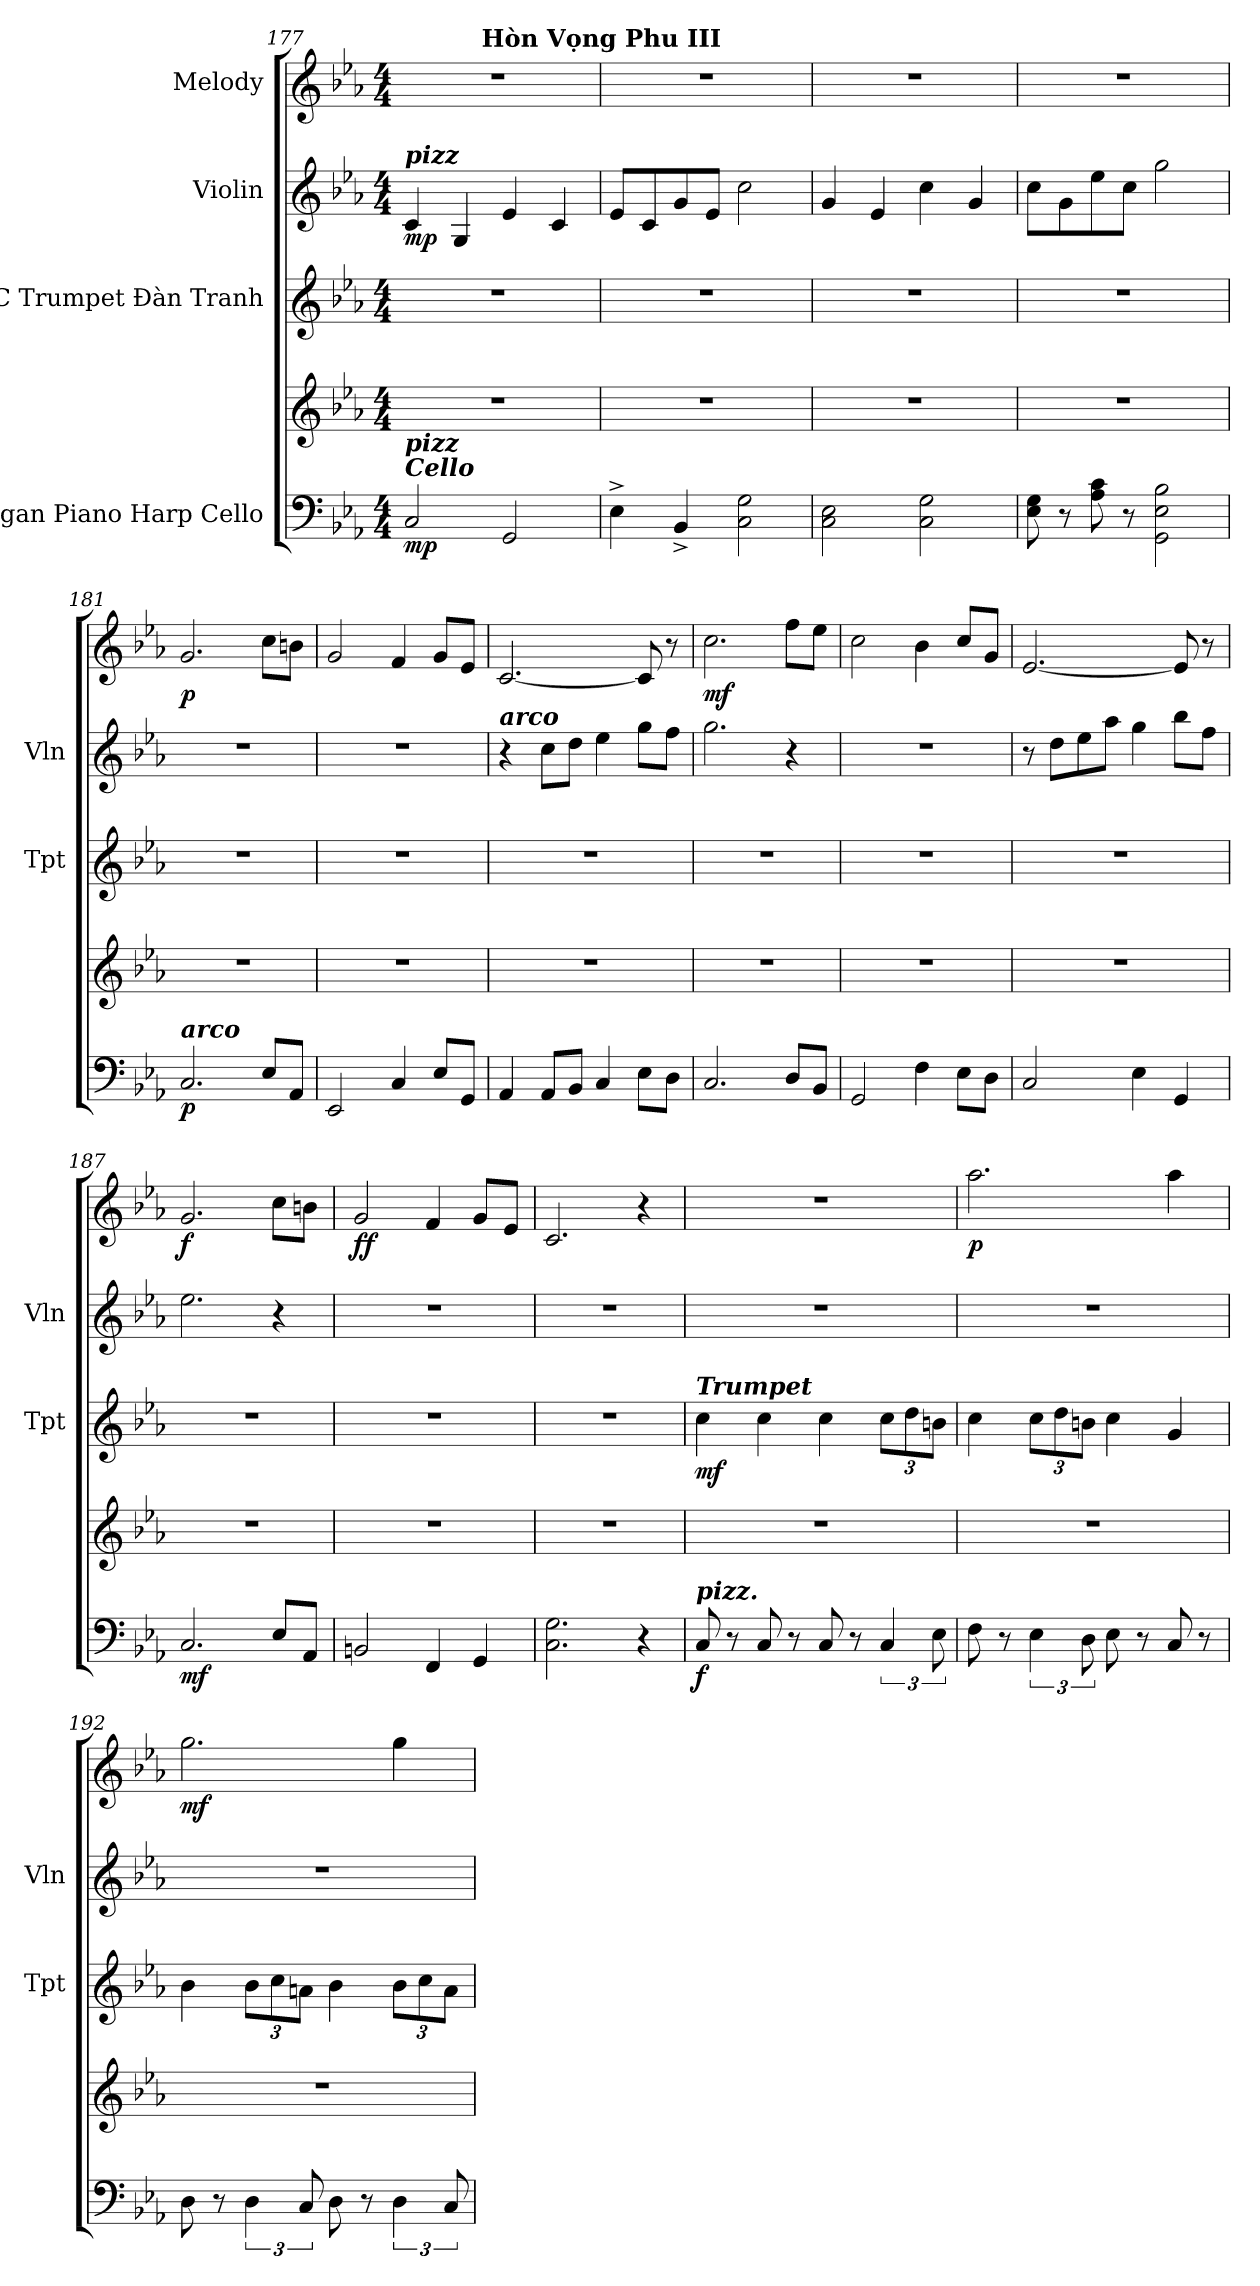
**kern	**kern	**dynam	**kern	**dynam	**kern	**dynam	**kern	**dynam
*part4	*part4	*part4	*part3	*part3	*part2	*part2	*part1	*part1
*staff5	*staff4	*staff4/5	*staff3	*staff3	*staff2	*staff2	*staff1	*staff1
*I"Organ Piano Harp Cello	*	*	*I"C Trumpet Đàn Tranh	*	*I"Violin	*	*I"Melody	*
*	*	*	*I'Tpt	*	*I'Vln	*	*	*
!!LO:PB:g=z
*clefF4	*clefG2	*	*clefG2	*	*clefG2	*	*clefG2	*
*k[b-e-a-]	*k[b-e-a-]	*	*k[b-e-a-]	*	*k[b-e-a-]	*	*k[b-e-a-]	*
*M4/4	*M4/4	*	*M4/4	*	*M4/4	*	*M4/4	*
*MM80	*MM80	*	*MM80	*	*MM80	*	*MM80	*
=177	=177	=177	=177	=177	=177	=177	=177	=177
!	!	!	!	!	!LO:TX:a:Bi:t=pizz	!	!	!
!LO:TX:a:Bi:t=Cello	!	!	!	!	!	!	!	!
!LO:TX:a:Bi:t=pizz	!	!	!	!	!	!	!	!
!	!	!LO:DY:b=2	!	!	!	!LO:DY:b	!	!
2C/	1r	mp	1r	.	4c/	mp	1r	.
.	.	.	.	.	4G/	.	.	.
2GG/	.	.	.	.	4e-/	.	.	.
.	.	.	.	.	4c/	.	.	.
!!LO:REH:place=s1:a:enc=none:fs=24:t=Hòn Vọng Phu III
=178	=178	=178	=178	=178	=178	=178	=178	=178
4E-^\	1r	.	1r	.	8e-/L	.	1r	.
.	.	.	.	.	8c/	.	.	.
4BB-^/	.	.	.	.	8g/	.	.	.
.	.	.	.	.	8e-/J	.	.	.
2C\ 2G\	.	.	.	.	2cc\	.	.	.
=179	=179	=179	=179	=179	=179	=179	=179	=179
2C\ 2E-\	1r	.	1r	.	4g/	.	1r	.
.	.	.	.	.	4e-/	.	.	.
2C\ 2G\	.	.	.	.	4cc\	.	.	.
.	.	.	.	.	4g/	.	.	.
=180	=180	=180	=180	=180	=180	=180	=180	=180
8E-\ 8G\	1r	.	1r	.	8cc\L	.	1r	.
8r	.	.	.	.	8g\	.	.	.
8A-\ 8c\	.	.	.	.	8ee-\	.	.	.
8r	.	.	.	.	8cc\J	.	.	.
2GG\ 2E-\ 2B-\	.	.	.	.	2gg\	.	.	.
=181	=181	=181	=181	=181	=181	=181	=181	=181
!LO:TX:a:Bi:t=arco	!	!	!	!	!	!	!	!
!	!	!LO:DY:b=2	!	!	!	!	!	!LO:DY:b
2.C/	1r	p	1r	.	1r	.	2.g/	p
8E-/L	.	.	.	.	.	.	8cc\L	.
8AA-/J	.	.	.	.	.	.	8bn\J	.
=182	=182	=182	=182	=182	=182	=182	=182	=182
2EE-/	1r	.	1r	.	1r	.	2g/	.
4C/	.	.	.	.	.	.	4f/	.
8E-/L	.	.	.	.	.	.	8g/L	.
8GG/J	.	.	.	.	.	.	8e-/J	.
=183	=183	=183	=183	=183	=183	=183	=183	=183
!	!	!	!	!	!LO:TX:a:Bi:t=arco	!	!	!
4AA-/	1r	.	1r	.	4r	.	[2.c/	.
8AA-/L	.	.	.	.	8cc\L	.	.	.
8BB-/J	.	.	.	.	8dd\J	.	.	.
4C/	.	.	.	.	4ee-\	.	.	.
8E-\L	.	.	.	.	8gg\L	.	8c/]	.
8D\J	.	.	.	.	8ff\J	.	8r	.
=184	=184	=184	=184	=184	=184	=184	=184	=184
!	!	!	!	!	!	!	!	!LO:DY:b
2.C/	1r	.	1r	.	2.gg\	.	2.cc\	mf
8D/L	.	.	.	.	4r	.	8ff\L	.
8BB-/J	.	.	.	.	.	.	8ee-\J	.
!!LO:LB:g=z
=185	=185	=185	=185	=185	=185	=185	=185	=185
2GG/	1r	.	1r	.	1r	.	2cc\	.
4F\	.	.	.	.	.	.	4b-\	.
8E-\L	.	.	.	.	.	.	8cc/L	.
8D\J	.	.	.	.	.	.	8g/J	.
=186	=186	=186	=186	=186	=186	=186	=186	=186
2C/	1r	.	1r	.	8r	.	[2.e-/	.
.	.	.	.	.	8dd\L	.	.	.
.	.	.	.	.	8ee-\	.	.	.
.	.	.	.	.	8aa-\J	.	.	.
4E-\	.	.	.	.	4gg\	.	.	.
4GG/	.	.	.	.	8bb-\L	.	8e-/]	.
.	.	.	.	.	8ff\J	.	8r	.
=187	=187	=187	=187	=187	=187	=187	=187	=187
!	!	!LO:DY:b=2	!	!	!	!	!	!LO:DY:b
2.C/	1r	mf	1r	.	2.ee-\	.	2.g/	f
8E-/L	.	.	.	.	4r	.	8cc\L	.
8AA-/J	.	.	.	.	.	.	8bn\J	.
=188	=188	=188	=188	=188	=188	=188	=188	=188
!	!	!	!	!	!	!	!	!LO:DY:b
2BBn/	1r	.	1r	.	1r	.	2g/	ff
4FF/	.	.	.	.	.	.	4f/	.
4GG/	.	.	.	.	.	.	8g/L	.
.	.	.	.	.	.	.	8e-/J	.
=189	=189	=189	=189	=189	=189	=189	=189	=189
2.C\ 2.G\	1r	.	1r	.	1r	.	2.c/	.
4r	.	.	.	.	.	.	4r	.
=190	=190	=190	=190	=190	=190	=190	=190	=190
*	*	*	*	*	*	*	*MM110	*
!	!	!	!LO:TX:a:Bi:t=Trumpet	!	!	!	!	!
!LO:TX:a:Bi:t=pizz.	!	!	!	!	!	!	!	!
!	!	!LO:DY:b=2	!	!LO:DY:b	!	!	!	!
8C/	1r	f	4cc\	mf	1r	.	1r	.
8r	.	.	.	.	.	.	.	.
8C/	.	.	4cc\	.	.	.	.	.
8r	.	.	.	.	.	.	.	.
8C/	.	.	4cc\	.	.	.	.	.
8r	.	.	.	.	.	.	.	.
*	*	*	*Xbrackettup	*	*	*	*	*
6C/	.	.	12cc\L	.	.	.	.	.
.	.	.	12dd\	.	.	.	.	.
12E-\	.	.	12bn\J	.	.	.	.	.
=191	=191	=191	=191	=191	=191	=191	=191	=191
!	!	!	!	!	!	!	!	!LO:DY:b
8F\	1r	.	4cc\	.	1r	.	2.aa-\	p
8r	.	.	.	.	.	.	.	.
6E-\	.	.	12cc\L	.	.	.	.	.
.	.	.	12dd\	.	.	.	.	.
12D\	.	.	12bn\J	.	.	.	.	.
8E-\	.	.	4cc\	.	.	.	.	.
8r	.	.	.	.	.	.	.	.
8C/	.	.	4g/	.	.	.	4aa-\	.
8r	.	.	.	.	.	.	.	.
!!LO:LB:g=z
=192	=192	=192	=192	=192	=192	=192	=192	=192
!	!	!	!	!	!	!	!	!LO:DY:b
8D\	1r	.	4b-\	.	1r	.	2.gg\	mf
8r	.	.	.	.	.	.	.	.
6D\	.	.	12b-\L	.	.	.	.	.
.	.	.	12cc\	.	.	.	.	.
12C/	.	.	12an\J	.	.	.	.	.
8D\	.	.	4b-\	.	.	.	.	.
8r	.	.	.	.	.	.	.	.
6D\	.	.	12b-\L	.	.	.	4gg\	.
.	.	.	12cc\	.	.	.	.	.
12C/	.	.	12a\J	.	.	.	.	.
=	=	=	=	=	=	=	=	=
*-	*-	*-	*-	*-	*-	*-	*-	*-
